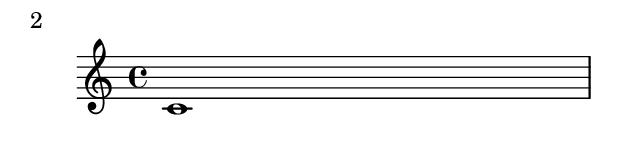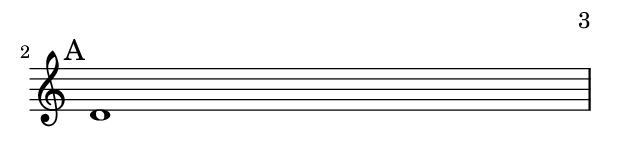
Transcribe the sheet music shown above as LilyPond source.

%% DO NOT EDIT this file manually; it is automatically
%% generated from LSR http://lsr.dsi.unimi.it
%% Make any changes in LSR itself, or in Documentation/snippets/new/ ,
%% and then run scripts/auxiliar/makelsr.py
%%
%% This file is in the public domain.
\version "2.15.40"

\header {
  lsrtags = "paper-and-layout"

  texidoc = "
A table of contents is included using @code{\\markuplist
\\table-of-contents}.  The TOC items are added with the
@code{\\tocItem} command.

"
  doctitle = "Table of contents"
} % begin verbatim


#(set-default-paper-size "a6")

\book {
  \markuplist \table-of-contents
  \pageBreak
  \tocItem \markup { The first score }
  \score {
    {
      c'1 \pageBreak
      \mark "A" \tocItem \markup { Mark A }
      d'1
    }
  }
  \pageBreak
  \tocItem \markup { The second score }
  \score {
    { e'1 }
    \header { piece = "Second score" }
  }
}
